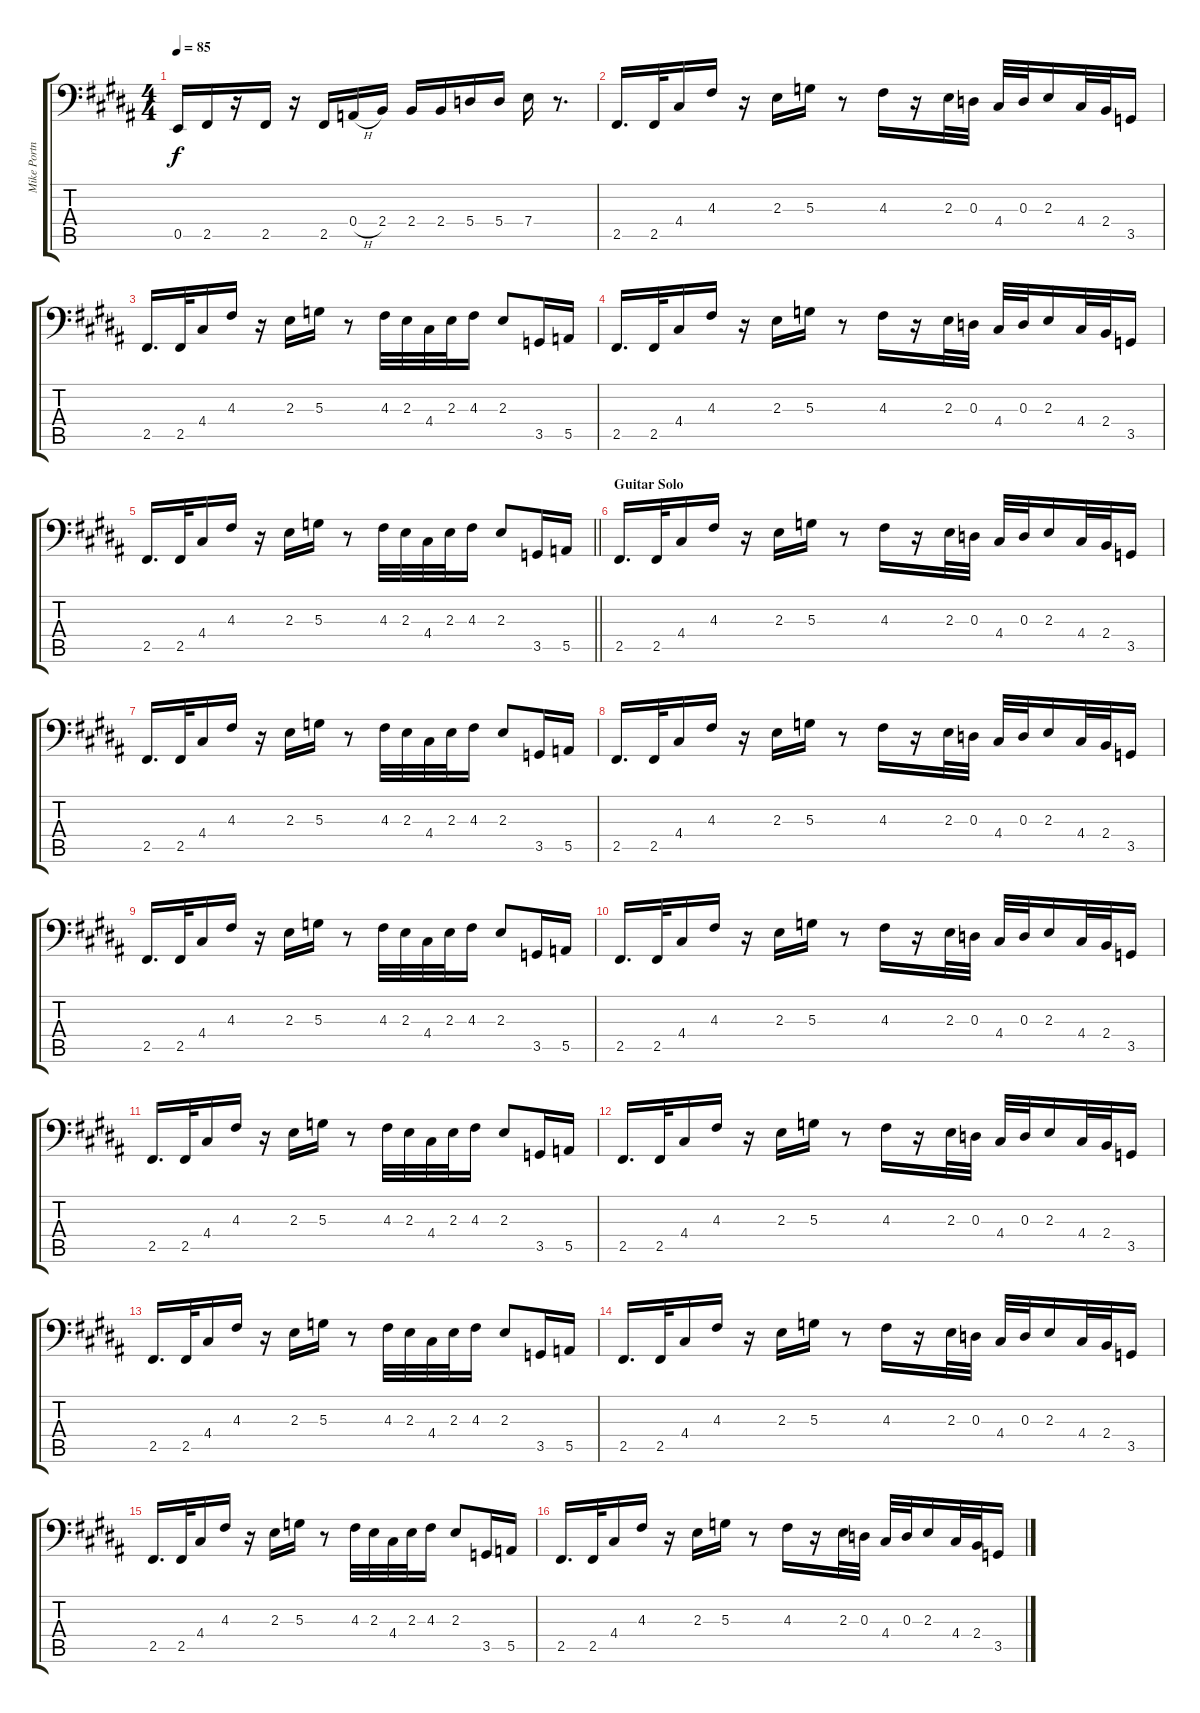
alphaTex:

\track ("Mike Portnoy" "Mike Portn") {instrument electricbassfinger}
\staff {score tabs}
\tuning (C3 G2 D2 A1 E1 B0) {hide}
\ts (4 4)
\tempo 85
\clef f4
\ks b
0.5.16{dy f} 2.5.16 r.16 2.5.16 r.16 2.5.16 0.4{h}.16 2.4.16 2.4.16 2.4.16 5.4.16 5.4.16 7.4.16 r.8{d} |
2.5.16{d} 2.5.32 4.4.16 4.3.16 r.16 2.3.16 5.3.16 r.8 4.3.16 r.16 2.3.32 0.3.32 4.4.32 0.3.32 2.3.16 4.4.32 2.4.32 3.5.16 |
2.5.16{d} 2.5.32 4.4.16 4.3.16 r.16 2.3.16 5.3.16 r.8 4.3.32 2.3.32 4.4.32 2.3.32 4.3.16 2.3.8 3.5.16 5.5.16 |
2.5.16{d} 2.5.32 4.4.16 4.3.16 r.16 2.3.16 5.3.16 r.8 4.3.16 r.16 2.3.32 0.3.32 4.4.32 0.3.32 2.3.16 4.4.32 2.4.32 3.5.16 |
\barLineRight lightlight
2.5.16{d} 2.5.32 4.4.16 4.3.16 r.16 2.3.16 5.3.16 r.8 4.3.32 2.3.32 4.4.32 2.3.32 4.3.16 2.3.8 3.5.16 5.5.16 |
\section ("" "Guitar Solo")
2.5.16{d} 2.5.32 4.4.16 4.3.16 r.16 2.3.16 5.3.16 r.8 4.3.16 r.16 2.3.32 0.3.32 4.4.32 0.3.32 2.3.16 4.4.32 2.4.32 3.5.16 |
2.5.16{d} 2.5.32 4.4.16 4.3.16 r.16 2.3.16 5.3.16 r.8 4.3.32 2.3.32 4.4.32 2.3.32 4.3.16 2.3.8 3.5.16 5.5.16 |
2.5.16{d} 2.5.32 4.4.16 4.3.16 r.16 2.3.16 5.3.16 r.8 4.3.16 r.16 2.3.32 0.3.32 4.4.32 0.3.32 2.3.16 4.4.32 2.4.32 3.5.16 |
2.5.16{d} 2.5.32 4.4.16 4.3.16 r.16 2.3.16 5.3.16 r.8 4.3.32 2.3.32 4.4.32 2.3.32 4.3.16 2.3.8 3.5.16 5.5.16 |
2.5.16{d} 2.5.32 4.4.16 4.3.16 r.16 2.3.16 5.3.16 r.8 4.3.16 r.16 2.3.32 0.3.32 4.4.32 0.3.32 2.3.16 4.4.32 2.4.32 3.5.16 |
2.5.16{d} 2.5.32 4.4.16 4.3.16 r.16 2.3.16 5.3.16 r.8 4.3.32 2.3.32 4.4.32 2.3.32 4.3.16 2.3.8 3.5.16 5.5.16 |
2.5.16{d} 2.5.32 4.4.16 4.3.16 r.16 2.3.16 5.3.16 r.8 4.3.16 r.16 2.3.32 0.3.32 4.4.32 0.3.32 2.3.16 4.4.32 2.4.32 3.5.16 |
2.5.16{d} 2.5.32 4.4.16 4.3.16 r.16 2.3.16 5.3.16 r.8 4.3.32 2.3.32 4.4.32 2.3.32 4.3.16 2.3.8 3.5.16 5.5.16 |
2.5.16{d} 2.5.32 4.4.16 4.3.16 r.16 2.3.16 5.3.16 r.8 4.3.16 r.16 2.3.32 0.3.32 4.4.32 0.3.32 2.3.16 4.4.32 2.4.32 3.5.16 |
2.5.16{d} 2.5.32 4.4.16 4.3.16 r.16 2.3.16 5.3.16 r.8 4.3.32 2.3.32 4.4.32 2.3.32 4.3.16 2.3.8 3.5.16 5.5.16 |
2.5.16{d} 2.5.32 4.4.16 4.3.16 r.16 2.3.16 5.3.16 r.8 4.3.16 r.16 2.3.32 0.3.32 4.4.32 0.3.32 2.3.16 4.4.32 2.4.32 3.5.16
